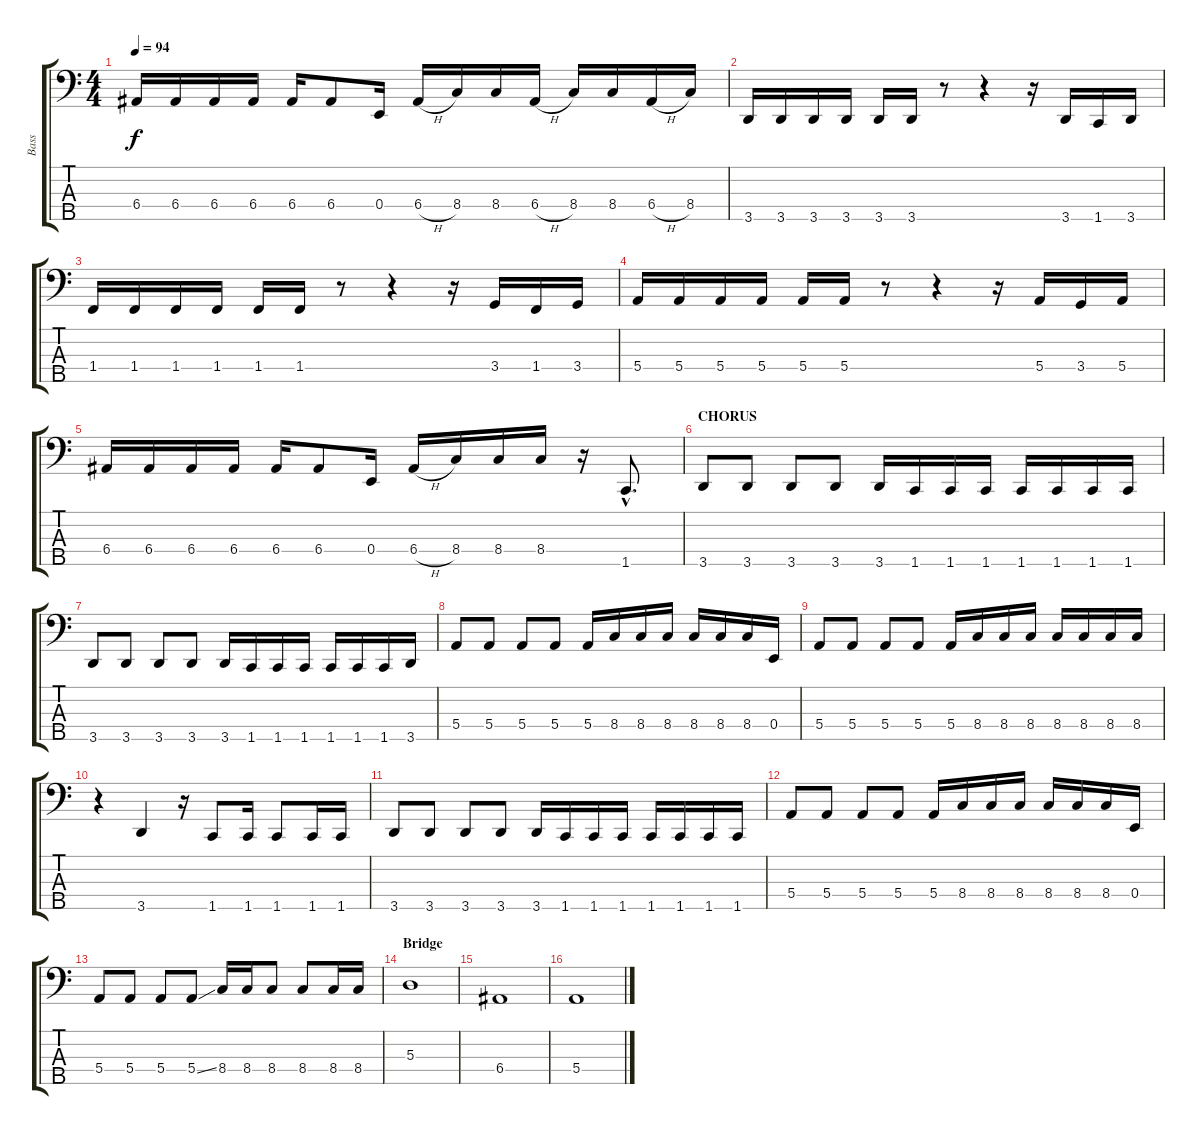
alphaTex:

\track ("Bass" "Bass") {instrument electricbassfinger}
\staff {score tabs}
\tuning (G2 D2 A1 E1 B0) {hide}
\ts (4 4)
\tempo 94
\clef f4
\ks c
6.4.16{dy f} 6.4.16 6.4.16 6.4.16 6.4.16 6.4.8 0.4.16 6.4{h}.16 8.4.16 8.4.16 6.4{h}.16 8.4.16 8.4.16 6.4{h}.16 8.4.16 |
3.5.16 3.5.16 3.5.16 3.5.16 3.5.16 3.5.16 r.8 r.4 r.16 3.5.16 1.5.16 3.5.16 |
1.4.16 1.4.16 1.4.16 1.4.16 1.4.16 1.4.16 r.8 r.4 r.16 3.4.16 1.4.16 3.4.16 |
5.4.16 5.4.16 5.4.16 5.4.16 5.4.16 5.4.16 r.8 r.4 r.16 5.4.16 3.4.16 5.4.16 |
6.4.16 6.4.16 6.4.16 6.4.16 6.4.16 6.4.8 0.4.16 6.4{h}.16 8.4.16 8.4.16 8.4.16 r.16 1.5{hac}.8{d} |
\section ("" "CHORUS")
3.5.8 3.5.8 3.5.8 3.5.8 3.5.16 1.5.16 1.5.16 1.5.16 1.5.16 1.5.16 1.5.16 1.5.16 |
3.5.8 3.5.8 3.5.8 3.5.8 3.5.16 1.5.16 1.5.16 1.5.16 1.5.16 1.5.16 1.5.16 3.5.16 |
5.4.8 5.4.8 5.4.8 5.4.8 5.4.16 8.4.16 8.4.16 8.4.16 8.4.16 8.4.16 8.4.16 0.4.16 |
5.4.8 5.4.8 5.4.8 5.4.8 5.4.16 8.4.16 8.4.16 8.4.16 8.4.16 8.4.16 8.4.16 8.4.16 |
r.4 3.5.4 r.16 1.5.8 1.5.16 1.5.8 1.5.16 1.5.16 |
3.5.8 3.5.8 3.5.8 3.5.8 3.5.16 1.5.16 1.5.16 1.5.16 1.5.16 1.5.16 1.5.16 1.5.16 |
5.4.8 5.4.8 5.4.8 5.4.8 5.4.16 8.4.16 8.4.16 8.4.16 8.4.16 8.4.16 8.4.16 0.4.16 |
5.4.8 5.4.8 5.4.8 5.4{ss}.8 8.4.16 8.4.16 8.4.8 8.4.8 8.4.16 8.4.16 |
\section ("" "Bridge")
5.3.1 |
6.4.1 |
5.4.1
